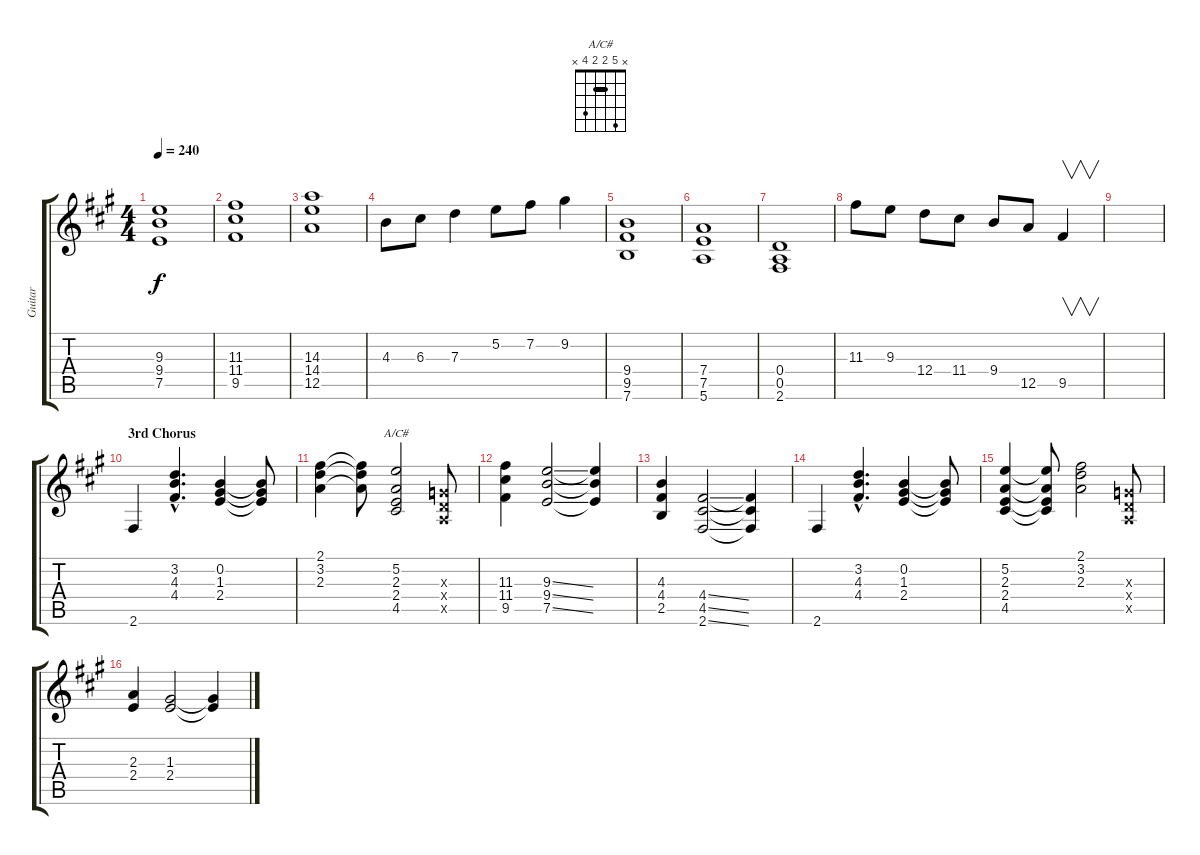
\track ("Guitar" "Guitar") {instrument overdrivenguitar}
\staff {score tabs}
\tuning (E4 B3 G3 D3 A2 E2) {hide}
\chord ("A/C#" x 5 2 2 4 x) {barre 2}
\ts (4 4)
\tempo 240
\clef g2
\ks a
(9.3 9.4 7.5).1{dy f} |
(11.3 11.4 9.5).1 |
(14.3 14.4 12.5).1 |
4.3.8 6.3.8 7.3.4 5.2.8 7.2.8 9.2.4 |
(9.4 9.5 7.6).1 |
(7.4 7.5 5.6).1 |
(0.4 0.5 2.6).1 |
11.3.8 9.3.8 12.4.8 11.4.8 9.4.8 12.5.8 9.5.4{v} |
|
\section ("" "3rd Chorus")
2.6.4 (3.2{hac} 4.3{hac} 4.4{hac}).4{d} (0.2 1.3 2.4).4 (0.2{t} 1.3{t} 2.4{t}).8 |
(2.1 3.2 2.3).4 (2.1{t} 3.2{t} 2.3{t}).8 (5.2 2.3 2.4 4.5).2{ch "A/C#"} (0.3{x} 0.4{x} 0.5{x}).8 |
(11.3 11.4 9.5).4 (9.3{ss} 9.4{ss} 7.5{ss}).2 (9.3{t} 9.4{t} 7.5{t}).4 |
(4.3 4.4 2.5).4 (4.4{ss} 4.5{ss} 2.6{ss}).2 (4.4{t} 4.5{t} 2.6{t}).4 |
2.6.4 (3.2{hac} 4.3{hac} 4.4{hac}).4{d} (0.2 1.3 2.4).4 (0.2{t} 1.3{t} 2.4{t}).8 |
(5.2 2.3 2.4 4.5).4 (5.2{t} 2.3{t} 2.4{t} 4.5{t}).8 (2.1 3.2 2.3).2 (0.3{x} 0.4{x} 0.5{x}).8 |
(2.3 2.4).4 (1.3 2.4).2 (1.3{t} 2.4{t}).4
